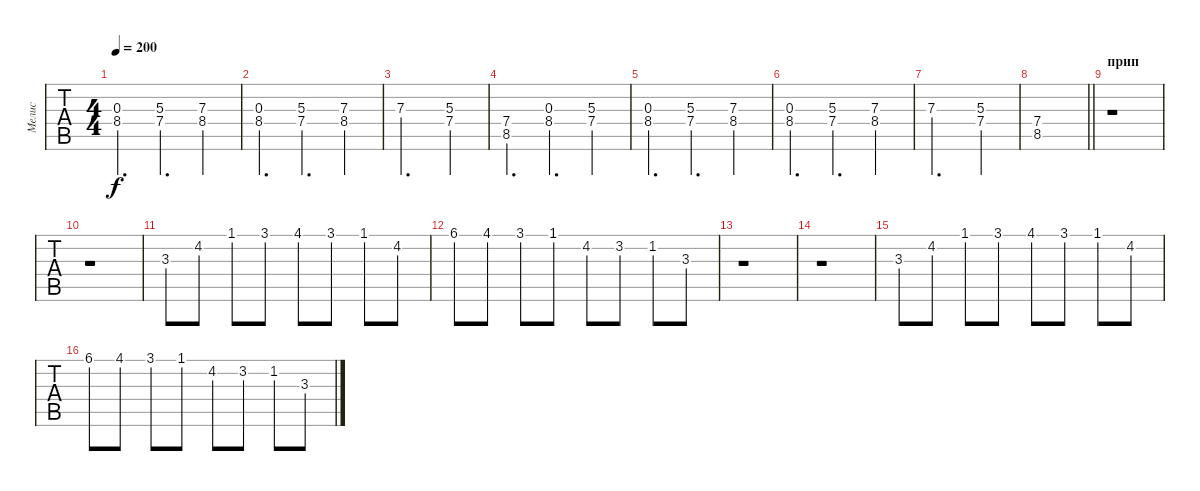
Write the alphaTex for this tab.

\track ("Мелис" "Мелис") {instrument overdrivenguitar}
\staff {tabs}
\tuning (E4 B3 G3 D3 A2 E2) {hide}
\ts (4 4)
\tempo 200
\clef g2
\ks c
(0.3 8.4).4{d dy f} (5.3 7.4).4{d} (7.3 8.4).4 |
(0.3 8.4).4{d} (5.3 7.4).4{d} (7.3 8.4).4 |
7.3.2{d} (5.3 7.4).4 |
(7.4 8.5).4{d} (0.3 8.4).4{d} (5.3 7.4).4 |
(0.3 8.4).4{d} (5.3 7.4).4{d} (7.3 8.4).4 |
(0.3 8.4).4{d} (5.3 7.4).4{d} (7.3 8.4).4 |
7.3.2{d} (5.3 7.4).4 |
\barLineRight lightlight
(7.4 8.5).1 |
\section ("" "прип")
r.1 |
r.1 |
3.3.8 4.2.8 1.1.8 3.1.8 4.1.8 3.1.8 1.1.8 4.2.8 |
6.1.8 4.1.8 3.1.8 1.1.8 4.2.8 3.2.8 1.2.8 3.3.8 |
r.1 |
r.1 |
3.3.8 4.2.8 1.1.8 3.1.8 4.1.8 3.1.8 1.1.8 4.2.8 |
6.1.8 4.1.8 3.1.8 1.1.8 4.2.8 3.2.8 1.2.8 3.3.8
